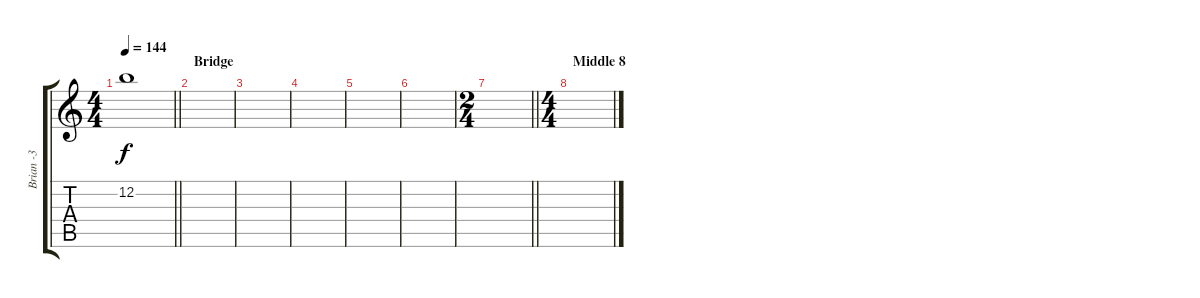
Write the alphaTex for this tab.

\track ("Brian -3" "Brian -3") {instrument overdrivenguitar}
\staff {score tabs}
\tuning (E4 B3 G3 D3 A2 E2) {hide}
\ts (4 4)
\tempo 144
\clef g2
\barLineRight lightlight
\ks c
12.2{t}.1{dy f} |
\section ("" "Bridge")
|
|
|
|
|
\ts (2 4)
\barLineRight lightlight
|
\ts (4 4)
\section ("" "Middle 8")
